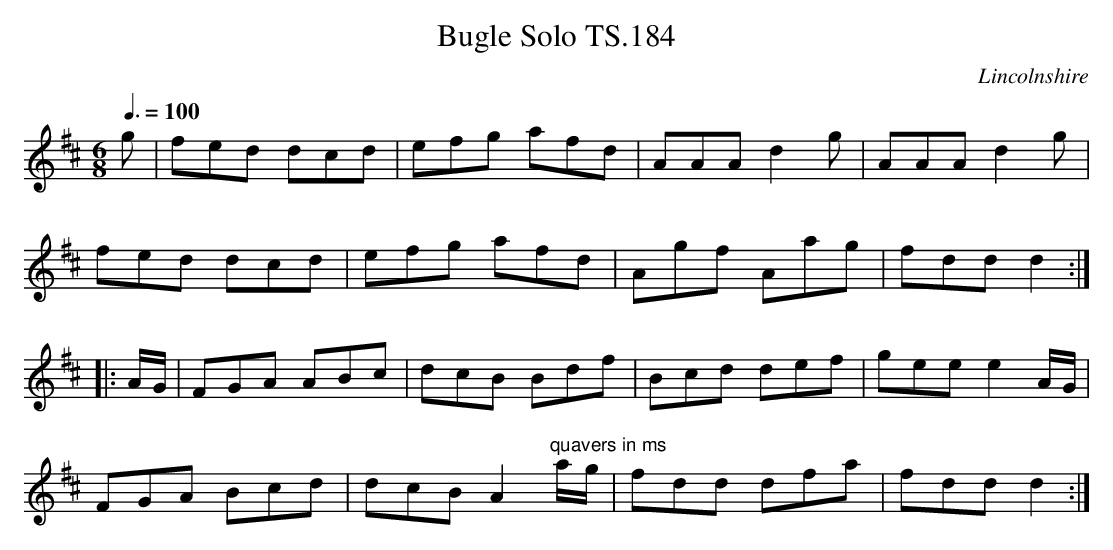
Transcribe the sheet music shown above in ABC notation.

X:1
T:Bugle Solo TS.184
L:1/8
M:6/8
O:Lincolnshire
Q:3/8=100
K:D
g|fed dcd|efg afd|AAAd2g|AAAd2g|!
fed dcd|efg afd|Agf Aag|fddd2:|!
|:A/G/|FGA ABc|dcB Bdf|Bcd def|geee2 A/G/|!
FGA Bcd|dcB A2"quavers in ms"a/g/|fdd dfa|fddd2:|]
